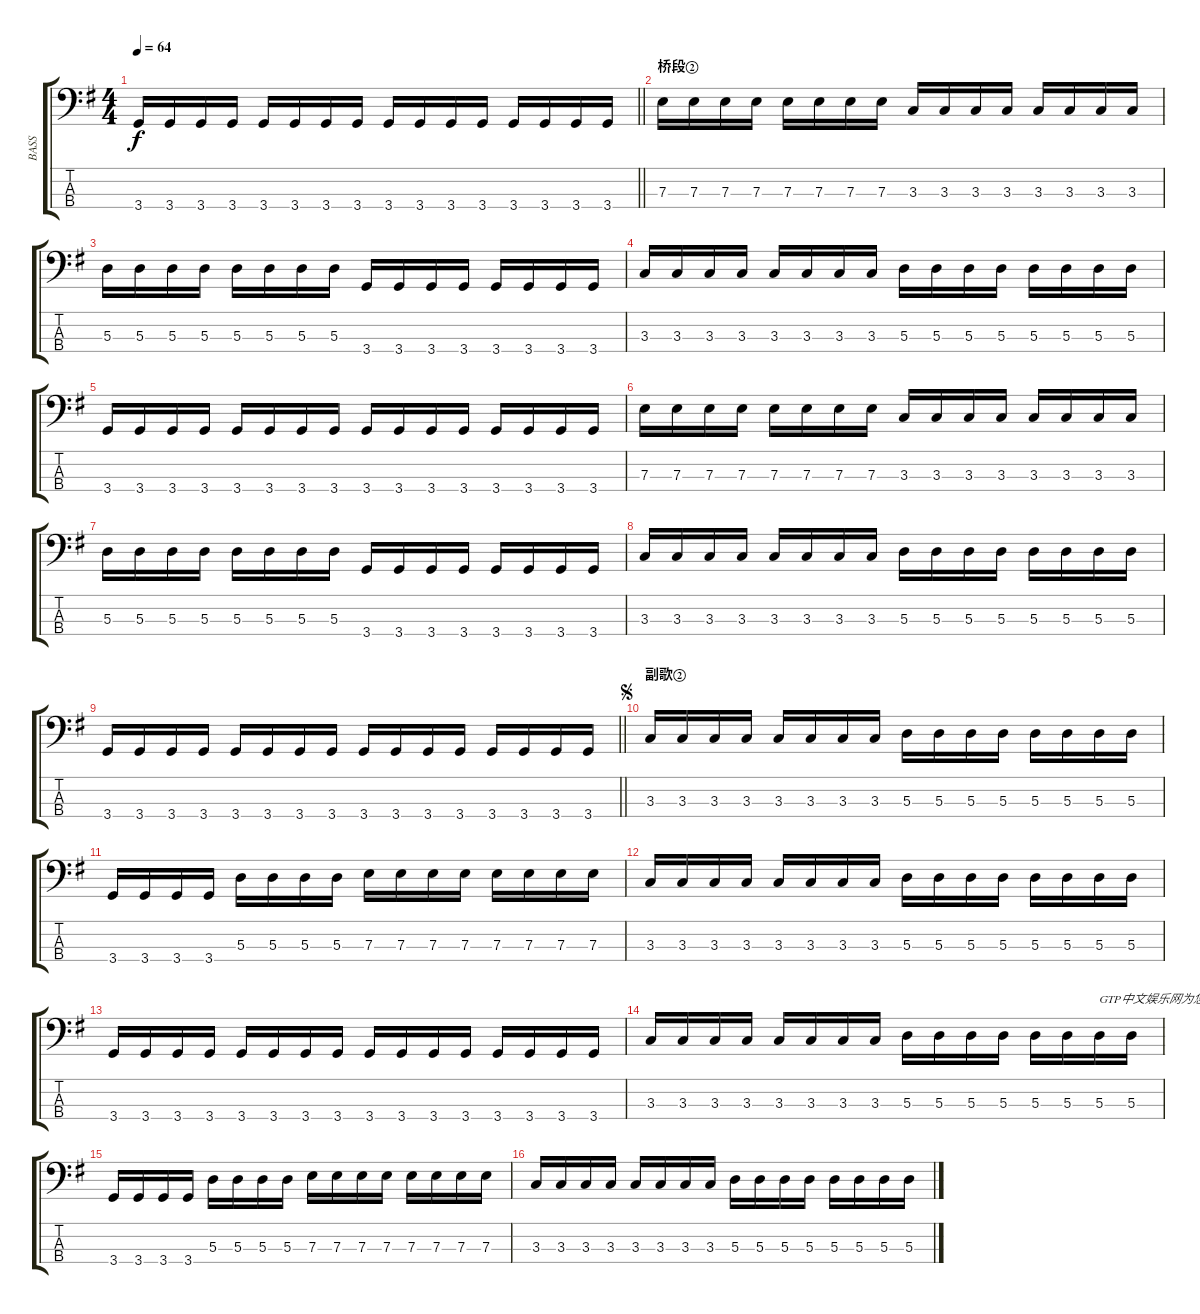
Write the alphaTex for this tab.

\track ("BASS" "BASS") {instrument electricbassfinger}
\staff {score tabs}
\tuning (G2 D2 A1 E1) {hide}
\ts (4 4)
\tempo 64
\clef f4
\barLineRight lightlight
\ks g
3.4.16{dy f} 3.4.16 3.4.16 3.4.16 3.4.16 3.4.16 3.4.16 3.4.16 3.4.16 3.4.16 3.4.16 3.4.16 3.4.16 3.4.16 3.4.16 3.4.16 |
\section ("" "桥段②")
7.3.16 7.3.16 7.3.16 7.3.16 7.3.16 7.3.16 7.3.16 7.3.16 3.3.16 3.3.16 3.3.16 3.3.16 3.3.16 3.3.16 3.3.16 3.3.16 |
5.3.16 5.3.16 5.3.16 5.3.16 5.3.16 5.3.16 5.3.16 5.3.16 3.4.16 3.4.16 3.4.16 3.4.16 3.4.16 3.4.16 3.4.16 3.4.16 |
3.3.16 3.3.16 3.3.16 3.3.16 3.3.16 3.3.16 3.3.16 3.3.16 5.3.16 5.3.16 5.3.16 5.3.16 5.3.16 5.3.16 5.3.16 5.3.16 |
3.4.16 3.4.16 3.4.16 3.4.16 3.4.16 3.4.16 3.4.16 3.4.16 3.4.16 3.4.16 3.4.16 3.4.16 3.4.16 3.4.16 3.4.16 3.4.16 |
7.3.16 7.3.16 7.3.16 7.3.16 7.3.16 7.3.16 7.3.16 7.3.16 3.3.16 3.3.16 3.3.16 3.3.16 3.3.16 3.3.16 3.3.16 3.3.16 |
5.3.16 5.3.16 5.3.16 5.3.16 5.3.16 5.3.16 5.3.16 5.3.16 3.4.16 3.4.16 3.4.16 3.4.16 3.4.16 3.4.16 3.4.16 3.4.16 |
3.3.16 3.3.16 3.3.16 3.3.16 3.3.16 3.3.16 3.3.16 3.3.16 5.3.16 5.3.16 5.3.16 5.3.16 5.3.16 5.3.16 5.3.16 5.3.16 |
\barLineRight lightlight
3.4.16 3.4.16 3.4.16 3.4.16 3.4.16 3.4.16 3.4.16 3.4.16 3.4.16 3.4.16 3.4.16 3.4.16 3.4.16 3.4.16 3.4.16 3.4.16 |
\section ("" "副歌②")
\jump segno
3.3.16 3.3.16 3.3.16 3.3.16 3.3.16 3.3.16 3.3.16 3.3.16 5.3.16 5.3.16 5.3.16 5.3.16 5.3.16 5.3.16 5.3.16 5.3.16 |
3.4.16 3.4.16 3.4.16 3.4.16 5.3.16 5.3.16 5.3.16 5.3.16 7.3.16 7.3.16 7.3.16 7.3.16 7.3.16 7.3.16 7.3.16 7.3.16 |
3.3.16 3.3.16 3.3.16 3.3.16 3.3.16 3.3.16 3.3.16 3.3.16 5.3.16 5.3.16 5.3.16 5.3.16 5.3.16 5.3.16 5.3.16 5.3.16 |
3.4.16 3.4.16 3.4.16 3.4.16 3.4.16 3.4.16 3.4.16 3.4.16 3.4.16 3.4.16 3.4.16 3.4.16 3.4.16 3.4.16 3.4.16 3.4.16 |
3.3.16 3.3.16 3.3.16 3.3.16 3.3.16 3.3.16 3.3.16 3.3.16 5.3.16 5.3.16 5.3.16 5.3.16 5.3.16 5.3.16 5.3.16{txt "GTP中文娱乐网为您提供优秀的谱子"} 5.3.16 |
3.4.16 3.4.16 3.4.16 3.4.16 5.3.16 5.3.16 5.3.16 5.3.16 7.3.16 7.3.16 7.3.16 7.3.16 7.3.16 7.3.16 7.3.16 7.3.16 |
3.3.16 3.3.16 3.3.16 3.3.16 3.3.16 3.3.16 3.3.16 3.3.16 5.3.16 5.3.16 5.3.16 5.3.16 5.3.16 5.3.16 5.3.16 5.3.16
